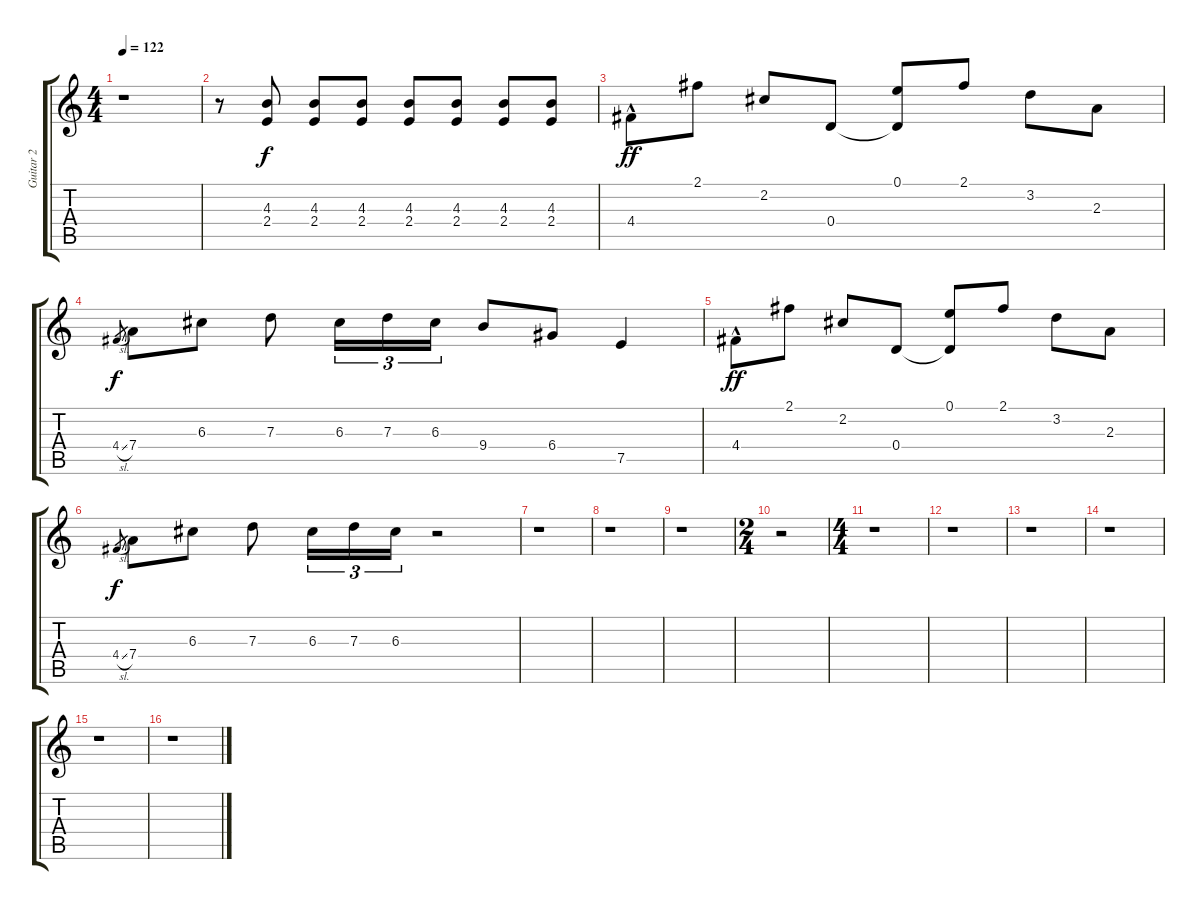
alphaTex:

\track ("Guitar 2" "Guitar 2") {instrument distortionguitar}
\staff {score tabs}
\tuning (E4 B3 G3 D3 A2 E2) {hide}
\ts (4 4)
\tempo 122
\clef g2
\ks c
r.1{dy f} |
r.8 (4.3 2.4).8 (4.3 2.4).8 (4.3 2.4).8 (4.3 2.4).8 (4.3 2.4).8 (4.3 2.4).8 (4.3 2.4).8 |
4.4{hac}.8{dy ff} 2.1.8 2.2.8 0.4.8 (0.1 0.4{t}).8 2.1.8 3.2.8 2.3.8 |
4.4{sl}.8{gr dy f} 7.4.8 6.3.8 7.3.8 6.3.16{tu (3 2)} 7.3.16{tu (3 2)} 6.3.16{tu (3 2)} 9.4.8 6.4.8 7.5.4 |
4.4{hac}.8{dy ff} 2.1.8 2.2.8 0.4.8 (0.1 0.4{t}).8 2.1.8 3.2.8 2.3.8 |
4.4{sl}.8{gr dy f} 7.4.8 6.3.8 7.3.8 6.3.16{tu (3 2)} 7.3.16{tu (3 2)} 6.3.16{tu (3 2)} r.2 |
r.1 |
r.1 |
r.1 |
\ts (2 4)
r.2 |
\ts (4 4)
r.1 |
r.1 |
r.1 |
r.1 |
r.1 |
r.1
